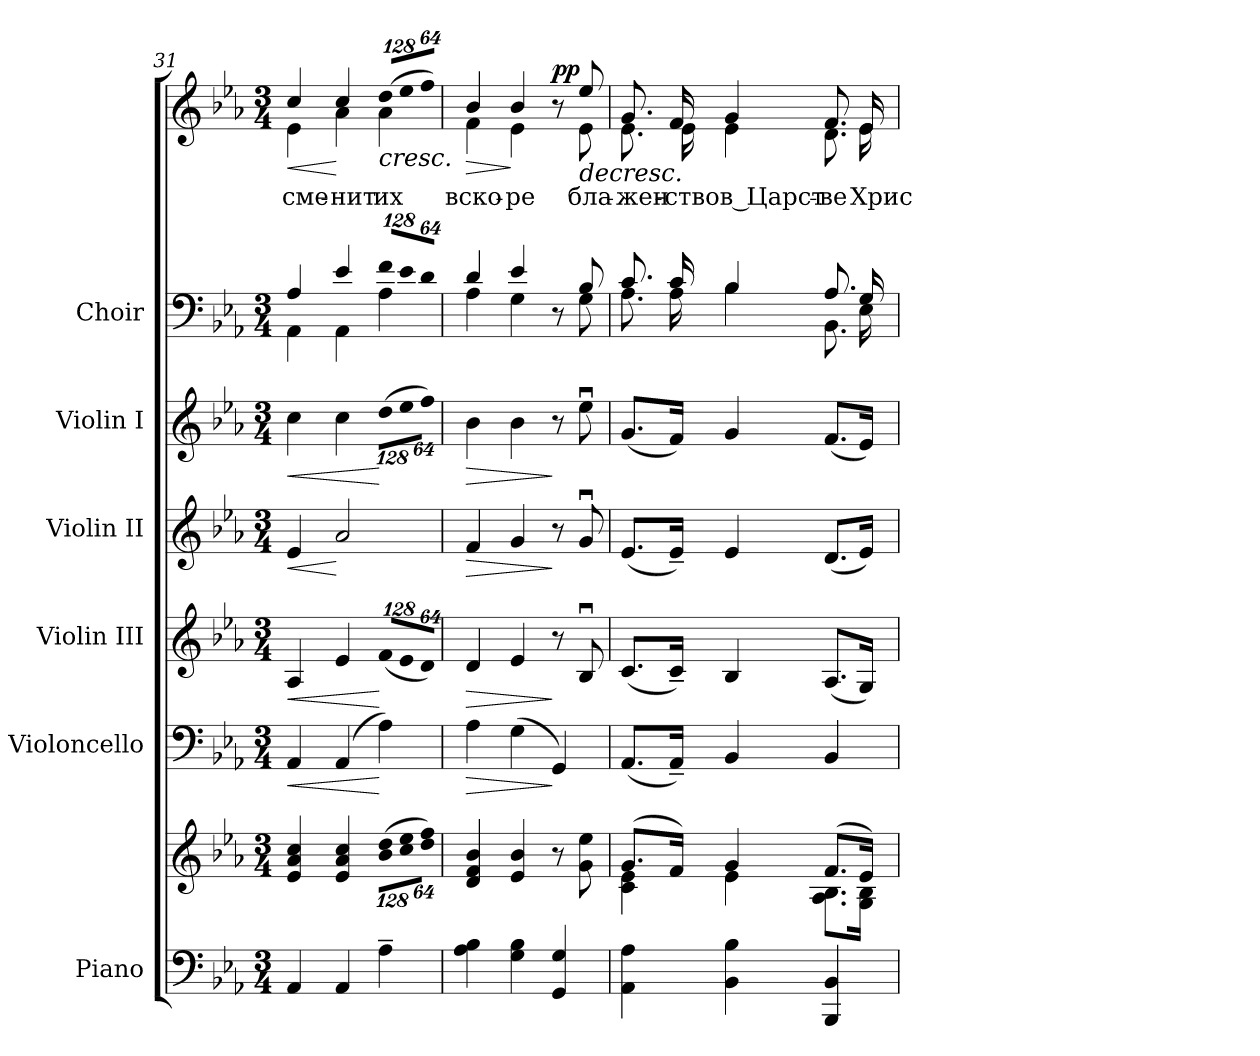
**kern	**kern	**kern	**dynam	**kern	**dynam	**kern	**dynam	**kern	**dynam	**kern	**kern	**text	**dynam
*part6	*part6	*part5	*part5	*part4	*part4	*part3	*part3	*part2	*part2	*part1	*part1	*part1	*part1
*staff8	*staff7	*staff6	*staff6	*staff5	*staff5	*staff4	*staff4	*staff3	*staff3	*staff2	*staff1	*staff1	*staff1/2
*I"Piano	*	*I"Violoncello	*	*I"Violin III	*	*I"Violin II	*	*I"Violin I	*	*I"Choir	*	*	*
*I'Pno.	*	*I'Vc.	*	*I'Vln. II	*	*I'Vln. II	*	*I'Vln. I	*	*I'Choir	*	*	*
*clefF4	*clefG2	*clefF4	*	*clefG2	*	*clefG2	*	*clefG2	*	*clefF4	*clefG2	*	*
*k[b-e-a-]	*k[b-e-a-]	*k[b-e-a-]	*	*k[b-e-a-]	*	*k[b-e-a-]	*	*k[b-e-a-]	*	*k[b-e-a-]	*k[b-e-a-]	*	*
*E-:	*E-:	*E-:	*	*E-:	*	*E-:	*	*E-:	*	*E-:	*E-:	*	*
*M3/4	*M3/4	*M3/4	*	*M3/4	*	*M3/4	*	*M3/4	*	*M3/4	*M3/4	*	*
=31	=31	=31	=31	=31	=31	=31	=31	=31	=31	=31	=31	=31	=31
!	!	!	!LO:HP:b	!	!LO:HP:b	!	!LO:HP:b	!	!LO:HP:b	!	!	!	!
*	*	*	*	*	*	*	*	*	*	*^	*^	*	*
!	!	!	!	!	!	!	!	!	!	!	!	!	!	!LO:LY:b:color=#000000	!LO:HP:b
4AA-i/	4e-i/ 4a-i 4cci	4AA-i/	<	4A-i/	<	4e-i/	<	4cci\	<	4A-i/	4AA-i\	4cci/	4e-i\	сме-	<
!	!	!	!	!	!	!	!	!	!	!	!	!	!	!LO:LY:b:color=#000000	!
4AA-i/	4e-i/ 4a-i 4cci	(4AA-i/	.	4e-i/	.	2a-i/	[	4cci\	.	4e-i/	4AA-i\	4cci/	4a-i\	-нит	[
*	*Xbrackettup	*	*	*	*	*	*	*	*	*	*	*	*	*	*
!	!LO:N:vis=8	!	!	!	!	!	!	!	!	!	!	!	!	!	!
*	*	*	*	*Xbrackettup	*	*	*	*	*	*	*	*	*	*	*
!	!	!	!	!LO:N:vis=8	!	!	!	!	!	!	!	!	!	!	!
*	*	*	*	*	*	*	*	*Xbrackettup	*	*	*	*	*	*	*
!	!	!	!	!	!	!	!	!LO:N:vis=8	!	!	!	!	!	!	!
*	*	*	*	*	*	*	*	*	*	*Xbrackettup	*	*	*	*	*
!	!	!	!	!	!	!	!	!	!	!LO:N:vis=8	!	!	!	!	!
*	*	*	*	*	*	*	*	*	*	*	*	*Xbrackettup	*	*	*
!	!	!	!	!	!	!	!	!	!	!	!	!LO:N:vis=8	!	!	!
!	!	!	!	!	!	!	!	!	!	!	!	!	!	!LO:LY:b:color=#000000	!LO:HP:n=1:b
4A-~i\	(1024%85b-i\ 1024%85ddiL	4A-i\)	[	(1024%85fi/L	[	.	.	(1024%85ddi\L	[	1024%85fi/L	4A-i\	(1024%85ddi/L	4a-i\	их	[ <
!	!LO:N:vis=8	!	!	!LO:N:vis=8	!	!	!	!LO:N:vis=8	!	!LO:N:vis=8	!	!LO:N:vis=8	!	!	!
.	1024%85cci\ 1024%85ee-i	.	.	1024%85e-i/	.	.	.	1024%85ee-i\	.	1024%85e-i/	.	1024%85ee-i/	.	.	.
!	!LO:N:vis=8	!	!	!LO:N:vis=8	!	!	!	!LO:N:vis=8	!	!LO:N:vis=8	!	!LO:N:vis=8	!	!	!
.	512%43ddi\ 512%43ffiJ)	.	.	512%43di/J)	.	.	.	512%43ffi\J)	.	512%43di/J	.	512%43ffi/J)	.	.	.
=32	=32	=32	=32	=32	=32	=32	=32	=32	=32	=32	=32	=32	=32	=32	=32
!	!	!	!LO:HP:b	!	!LO:HP:b	!	!LO:HP:b	!	!LO:HP:b	!	!	!	!	!	!
!	!	!	!	!	!	!	!	!	!	!	!	!	!	!LO:LY:b:color=#000000	!LO:HP:b
4A-i\ 4B-i	4di/ 4fi 4b-i	4A-i\	>	4di/	>	4fi/	>	4b-i\	>	4di/	4A-i\	4b-i/	4fi\	вско-	>
!	!	!	!	!	!	!	!	!	!	!	!	!	!	!LO:LY:b:color=#000000	!
4Gi\ 4B-i	4e-i/ 4b-i	(4Gi\	.	4e-i/	.	4gi/	.	4b-i\	.	4e-i/	4Gi\	4b-i/	4e-i\	-ре	]
4GGi/ 4Gi	8r	4GGi/)	]	8r	]	8r	]	8r	]	8r	8ryy	8r	8ryy	.	] p p
!	!	!	!	!	!	!	!	!	!	!	!	!	!	!LO:LY:b:color=#000000	!LO:HP:b
.	8gi\ 8ee-i	.	.	8B-ui/	.	8gui/	.	8ee-ui\	.	8B-i/	8Gi\	8ee-i/	8e-i\	бла-	>
!!LO:LB:g=z	!!
=33	=33	=33	=33	=33	=33	=33	=33	=33	=33	=33	=33	=33	=33	=33	=33
*	*^	*	*	*	*	*	*	*	*	*	*	*	*	*	*
!	!	!	!	!	!	!	!	!	!	!	!	!	!	!	!LO:LY:b:color=#000000	!
4AA-i\ 4A-i	(8.gi/L	4ci\ 4e-i	(8.AA-i/L	.	(8.ci/L	.	(8.e-i/L	.	(8.gi/L	.	8.ci/	8.A-i\	8.gi/	8.e-i\	-жен-	.
!	!	!	!	!	!	!	!	!	!	!	!	!	!	!	!LO:LY:b:color=#000000	!
.	16fi/Jk)	.	16AA-~i/Jk)	.	16c~i/Jk)	.	16e-~i/Jk)	.	16fi/Jk)	.	16ci/	16A-i\	16fi/	16e-i\	-ство	.
!	!	!	!	!	!	!	!	!	!	!	!	!	!	!	!LO:LY:b:color=#000000	!
4BB-i\ 4B-i	4gi/	4e-i\	4BB-i/	.	4B-i/	.	4e-i/	.	4gi/	.	4B-i/	4B-i\	4gi/	4e-i\	в Царст-	.
!	!	!	!	!	!	!	!	!	!	!	!	!	!	!	!LO:LY:b:color=#000000	!
4BBB-i/ 4BB-i	(8.fi/L	8.A-i\ 8.B-iL	4BB-i/	.	(8.A-i/L	.	(8.di/L	.	(8.fi/L	.	8.A-i/	8.BB-i\	8.fi/	8.di\	-ве	.
!	!	!	!	!	!	!	!	!	!	!	!	!	!	!	!LO:LY:b:color=#000000	!
.	16e-i/Jk)	16Gi\ 16B-iJk	.	.	16Gi/Jk)	.	16e-i/Jk)	.	16e-i/Jk)	.	16Gi/	16E-i\	16e-i/	16e-i\	Хрис-	.
*	*	*	*	*	*	*	*	*	*	*	*v	*v	*	*	*	*
*	*v	*v	*	*	*	*	*	*	*	*	*	*v	*v	*	*
=	=	=	=	=	=	=	=	=	=	=	=	=	=
*-	*-	*-	*-	*-	*-	*-	*-	*-	*-	*-	*-	*-	*-
